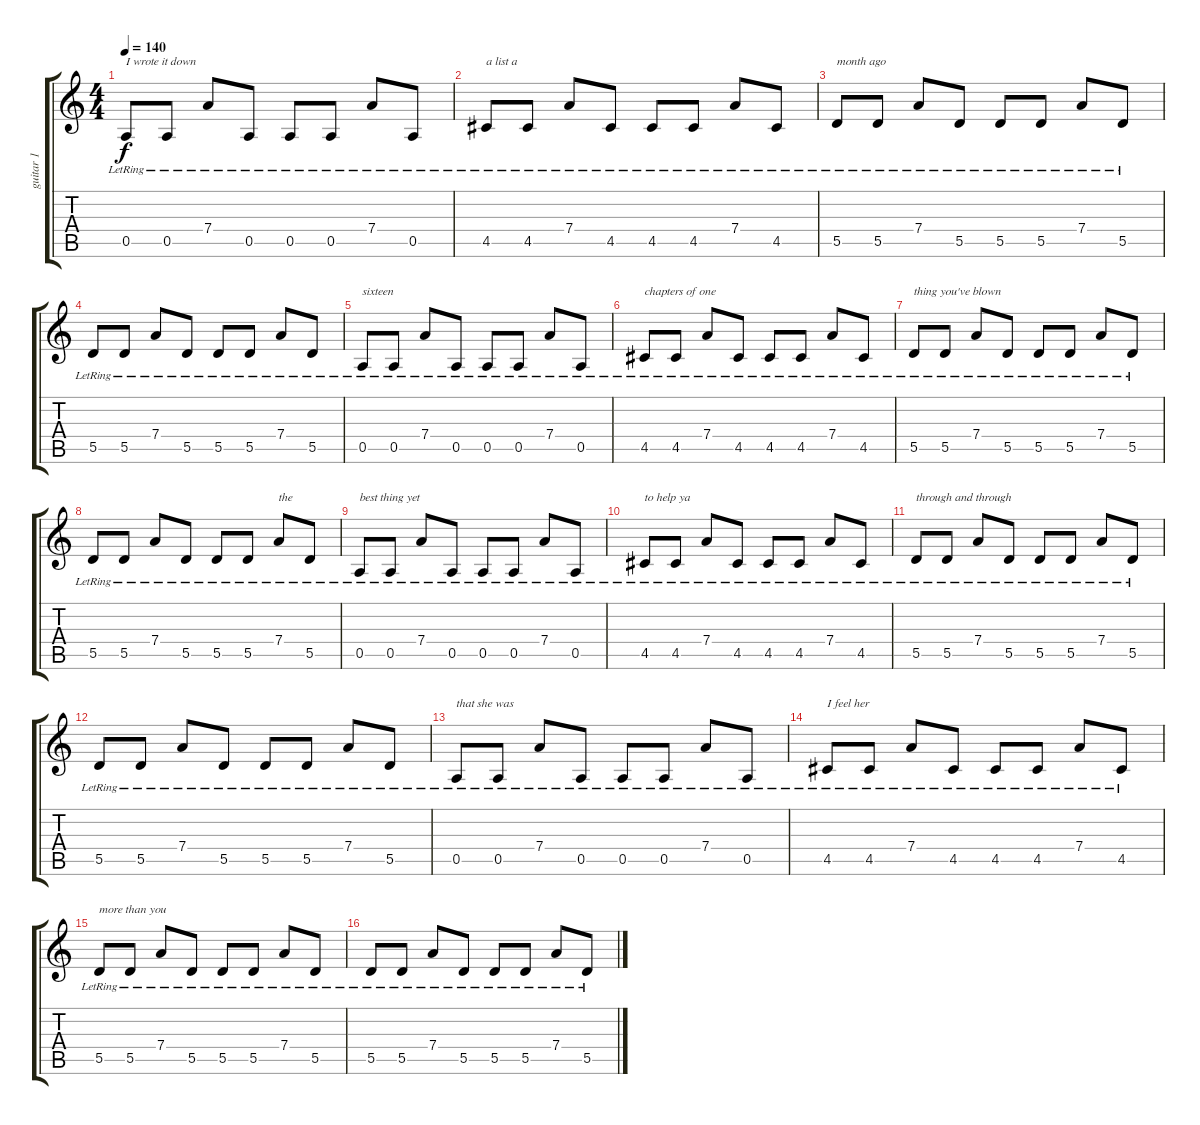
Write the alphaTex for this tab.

\track ("guitar 1" "guitar 1") {instrument electricguitarclean}
\staff {score tabs}
\tuning (E4 B3 G3 D3 A2 E2) {hide}
\ts (4 4)
\tempo 140
\clef g2
\ks c
0.5{lr}.8{txt "I wrote it down" dy f} 0.5{lr}.8 7.4{lr}.8 0.5{lr}.8 0.5{lr}.8 0.5{lr}.8 7.4{lr}.8 0.5{lr}.8 |
4.5{lr}.8{txt "a list a "} 4.5{lr}.8 7.4{lr}.8 4.5{lr}.8 4.5{lr}.8 4.5{lr}.8 7.4{lr}.8 4.5{lr}.8 |
5.5{lr}.8{txt "month ago"} 5.5{lr}.8 7.4{lr}.8 5.5{lr}.8 5.5{lr}.8 5.5{lr}.8 7.4{lr}.8 5.5{lr}.8 |
5.5{lr}.8 5.5{lr}.8 7.4{lr}.8 5.5{lr}.8 5.5{lr}.8 5.5{lr}.8 7.4{lr}.8 5.5{lr}.8 |
0.5{lr}.8{txt "sixteen "} 0.5{lr}.8 7.4{lr}.8 0.5{lr}.8 0.5{lr}.8 0.5{lr}.8 7.4{lr}.8 0.5{lr}.8 |
4.5{lr}.8{txt "chapters of one"} 4.5{lr}.8 7.4{lr}.8 4.5{lr}.8 4.5{lr}.8 4.5{lr}.8 7.4{lr}.8 4.5{lr}.8 |
5.5{lr}.8{txt "thing you've blown"} 5.5{lr}.8 7.4{lr}.8 5.5{lr}.8 5.5{lr}.8 5.5{lr}.8 7.4{lr}.8 5.5{lr}.8 |
5.5{lr}.8 5.5{lr}.8 7.4{lr}.8 5.5{lr}.8 5.5{lr}.8 5.5{lr}.8 7.4{lr}.8{txt "the"} 5.5{lr}.8 |
0.5{lr}.8{txt "best thing yet "} 0.5{lr}.8 7.4{lr}.8 0.5{lr}.8 0.5{lr}.8 0.5{lr}.8 7.4{lr}.8 0.5{lr}.8 |
4.5{lr}.8{txt "to help ya "} 4.5{lr}.8 7.4{lr}.8 4.5{lr}.8 4.5{lr}.8 4.5{lr}.8 7.4{lr}.8 4.5{lr}.8 |
5.5{lr}.8{txt "through and through"} 5.5{lr}.8 7.4{lr}.8 5.5{lr}.8 5.5{lr}.8 5.5{lr}.8 7.4{lr}.8 5.5{lr}.8 |
5.5{lr}.8 5.5{lr}.8 7.4{lr}.8 5.5{lr}.8 5.5{lr}.8 5.5{lr}.8 7.4{lr}.8 5.5{lr}.8 |
0.5{lr}.8{txt "that she was"} 0.5{lr}.8 7.4{lr}.8 0.5{lr}.8 0.5{lr}.8 0.5{lr}.8 7.4{lr}.8 0.5{lr}.8 |
4.5{lr}.8{txt "I feel her"} 4.5{lr}.8 7.4{lr}.8 4.5{lr}.8 4.5{lr}.8 4.5{lr}.8 7.4{lr}.8 4.5{lr}.8 |
5.5{lr}.8{txt "more than you"} 5.5{lr}.8 7.4{lr}.8 5.5{lr}.8 5.5{lr}.8 5.5{lr}.8 7.4{lr}.8 5.5{lr}.8 |
5.5{lr}.8 5.5{lr}.8 7.4{lr}.8 5.5{lr}.8 5.5{lr}.8 5.5{lr}.8 7.4{lr}.8 5.5{lr}.8
